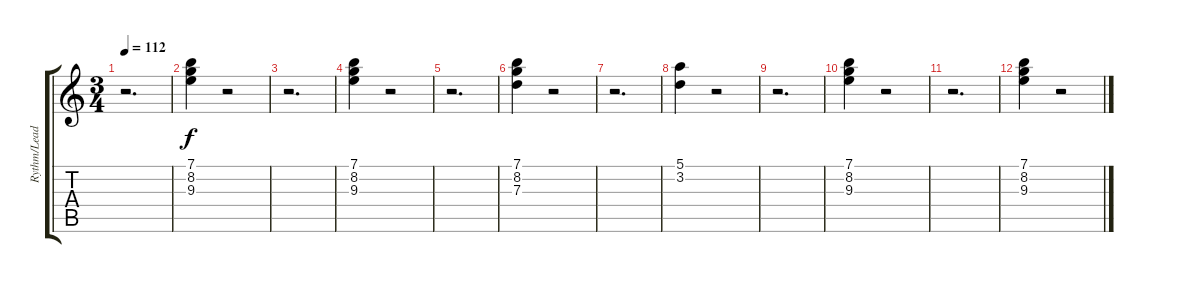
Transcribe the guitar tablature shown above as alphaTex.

\track ("Rythm/Lead Guitar (David Gilmour)" "Rythm/Lead") {instrument electricguitarclean}
\staff {score tabs}
\tuning (E4 B3 G3 D3 A2 E2) {hide}
\ts (3 4)
\tempo 112
\clef g2
\ks c
r.2{d dy f} |
(7.1 8.2 9.3).4 r.2 |
r.2{d} |
(7.1 8.2 9.3).4 r.2 |
r.2{d} |
(7.1 8.2 7.3).4 r.2 |
r.2{d} |
(5.1 3.2).4 r.2 |
r.2{d} |
(7.1 8.2 9.3).4 r.2 |
r.2{d} |
(7.1 8.2 9.3).4 r.2
